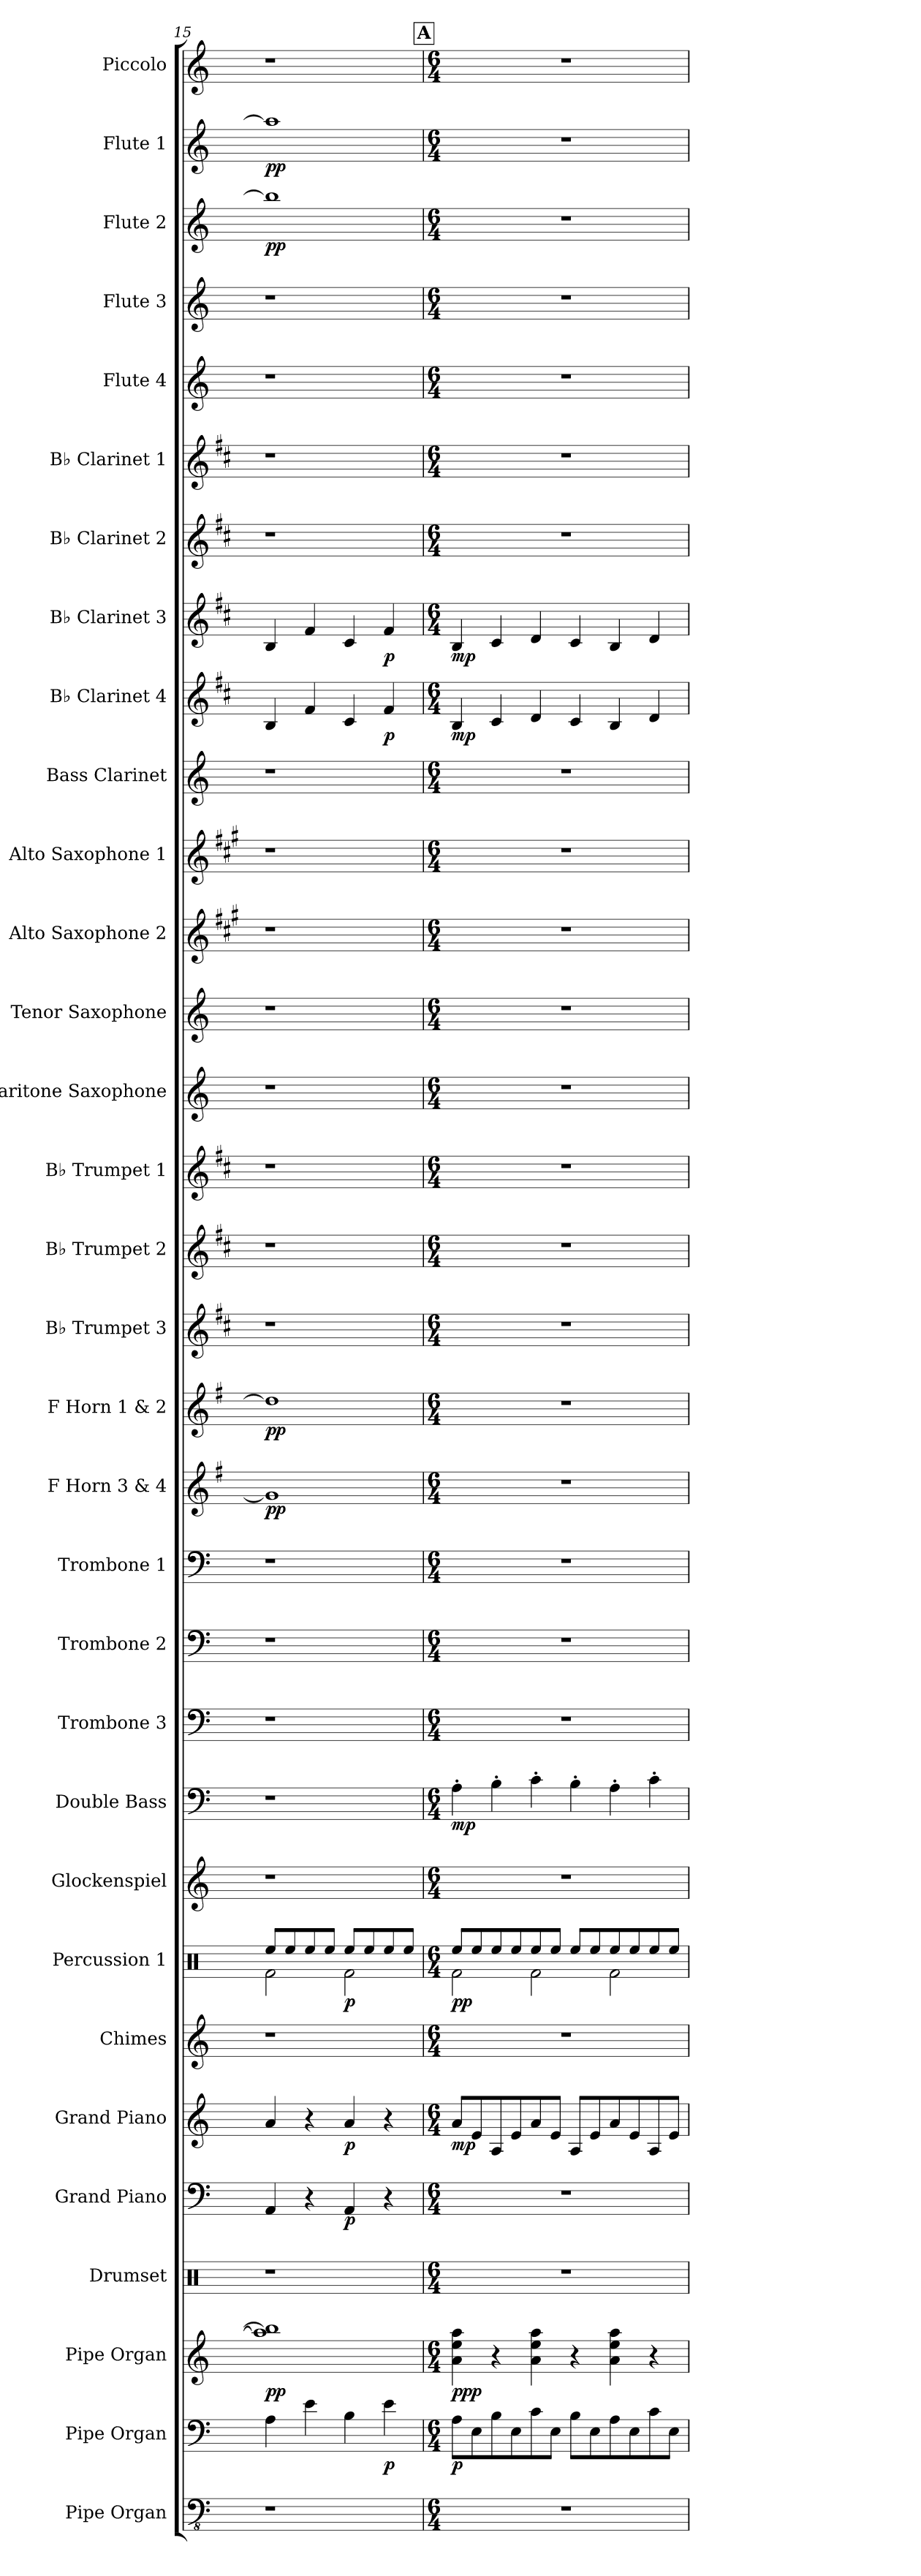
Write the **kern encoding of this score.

**kern	**kern	**dynam	**kern	**dynam	**kern	**kern	**dynam	**kern	**dynam	**kern	**kern	**dynam	**kern	**kern	**dynam	**kern	**kern	**kern	**kern	**dynam	**kern	**dynam	**kern	**kern	**kern	**kern	**kern	**kern	**kern	**kern	**kern	**dynam	**kern	**dynam	**kern	**kern	**kern	**kern	**kern	**dynam	**kern	**dynam	**kern
*part32	*part31	*part31	*part30	*part30	*part29	*part28	*part28	*part27	*part27	*part26	*part25	*part25	*part24	*part23	*part23	*part22	*part21	*part20	*part19	*part19	*part18	*part18	*part17	*part16	*part15	*part14	*part13	*part12	*part11	*part10	*part9	*part9	*part8	*part8	*part7	*part6	*part5	*part4	*part3	*part3	*part2	*part2	*part1
*staff32	*staff31	*staff31	*staff30	*staff30	*staff29	*staff28	*staff28	*staff27	*staff27	*staff26	*staff25	*staff25	*staff24	*staff23	*staff23	*staff22	*staff21	*staff20	*staff19	*staff19	*staff18	*staff18	*staff17	*staff16	*staff15	*staff14	*staff13	*staff12	*staff11	*staff10	*staff9	*staff9	*staff8	*staff8	*staff7	*staff6	*staff5	*staff4	*staff3	*staff3	*staff2	*staff2	*staff1
*I"Pipe Organ	*I"Pipe Organ	*	*I"Pipe Organ	*	*I"Drumset	*I"Grand Piano	*	*I"Grand Piano	*	*I"Chimes	*I"Percussion 1	*	*I"Glockenspiel	*I"Double Bass	*	*I"Trombone 3	*I"Trombone 2	*I"Trombone 1	*I"F Horn 3 &amp; 4	*	*I"F Horn 1 &amp; 2	*	*I"B♭ Trumpet 3	*I"B♭ Trumpet 2	*I"B♭ Trumpet 1	*I"Baritone Saxophone	*I"Tenor Saxophone	*I"Alto Saxophone 2	*I"Alto Saxophone 1	*I"Bass Clarinet	*I"B♭ Clarinet 4	*	*I"B♭ Clarinet 3	*	*I"B♭ Clarinet 2	*I"B♭ Clarinet 1	*I"Flute 4	*I"Flute 3	*I"Flute 2	*	*I"Flute 1	*	*I"Piccolo
*I'Org.	*I'Org.	*	*I'Org.	*	*I'D. Set	*I'Pno.	*	*I'Pno.	*	*I'Cme.	*I'Perc. 1	*	*I'Glk.	*I'Db.	*	*I'Tbn. 3	*I'Tbn. 2	*I'Tbn. 1	*I'F Hn. 3 4	*	*I'F Hn. 1 2	*	*I'B♭ Tpt. 3	*I'B♭ Tpt. 2	*I'B♭ Tpt. 1	*I'Bar. Sax.	*I'T. Sax.	*I'A. Sax. 2	*I'A. Sax. 1	*I'B. Cl.	*I'B♭ Cl. 4	*	*I'B♭ Cl. 3	*	*I'B♭ Cl. 2	*I'B♭ Cl. 1	*I'Fl. 4	*I'Fl. 3	*I'Fl. 2	*	*I'Fl. 1	*	*I'Picc.
*clefFv4	*clefF4	*	*clefG2	*	*clefX	*clefF4	*	*clefG2	*	*clefG2	*clefX	*	*clefG2	*clefF4	*	*clefF4	*clefF4	*clefF4	*clefG2	*	*clefG2	*	*clefG2	*clefG2	*clefG2	*clefG2	*clefG2	*clefG2	*clefG2	*clefG2	*clefG2	*	*clefG2	*	*clefG2	*clefG2	*clefG2	*clefG2	*clefG2	*	*clefG2	*	*clefG2
*	*	*	*	*	*	*	*	*	*	*	*	*	*ITrd-14c-24	*ITrd7c12	*	*	*	*	*ITrd4c7	*	*ITrd4c7	*	*ITrd1c2	*ITrd1c2	*ITrd1c2	*ITrd12c21	*ITrd8c14	*ITrd5c9	*ITrd5c9	*ITrd8c14	*ITrd1c2	*	*ITrd1c2	*	*ITrd1c2	*ITrd1c2	*	*	*	*	*	*	*ITrd-7c-12
*k[]	*k[]	*	*k[]	*	*k[]	*k[]	*	*k[]	*	*k[]	*k[]	*	*k[]	*k[]	*	*k[]	*k[]	*k[]	*k[]	*	*k[]	*	*k[]	*k[]	*k[]	*k[]	*k[]	*k[]	*k[]	*k[]	*k[]	*	*k[]	*	*k[]	*k[]	*k[]	*k[]	*k[]	*	*k[]	*	*k[]
=15	=15	=15	=15	=15	=15	=15	=15	=15	=15	=15	=15	=15	=15	=15	=15	=15	=15	=15	=15	=15	=15	=15	=15	=15	=15	=15	=15	=15	=15	=15	=15	=15	=15	=15	=15	=15	=15	=15	=15	=15	=15	=15	=15
*	*	*	*	*	*	*	*	*	*	*	*^	*	*	*	*	*	*	*	*	*	*	*	*	*	*	*	*	*	*	*	*	*	*	*	*	*	*	*	*	*	*	*	*
!	!	!	!	!LO:DY:b	!	!	!	!	!	!	!	!	!	!	!	!	!	!	!	!	!	!	!	!	!	!	!	!	!	!	!	!	!	!	!	!	!	!	!	!	!	!	!	!
!	!	!	!	!LO:DY:n=1:b	!	!	!	!	!	!	!	!	!	!	!	!	!	!	!	!	!LO:DY:b	!	!LO:DY:b	!	!	!	!	!	!	!	!	!	!	!	!	!	!	!	!	!	!LO:DY:b	!	!LO:DY:b	!
1r	4A\	.	1aa] 1bb]	p p	1r	4AA/	.	4a/	.	1r	8Ree/L	2Rf\	.	1r	1r	.	1r	1r	1r	1c]	pp	1g]	pp	1r	1r	1r	1r	1r	1r	1r	1r	4A/	.	4A/	.	1r	1r	1r	1r	1bb]	pp	1aa]	pp	1r
.	.	.	.	.	.	.	.	.	.	.	8Ree/	.	.	.	.	.	.	.	.	.	.	.	.	.	.	.	.	.	.	.	.	.	.	.	.	.	.	.	.	.	.	.	.	.
.	4e\	.	.	.	.	4r	.	4r	.	.	8Ree/	.	.	.	.	.	.	.	.	.	.	.	.	.	.	.	.	.	.	.	.	4e/	.	4e/	.	.	.	.	.	.	.	.	.	.
.	.	.	.	.	.	.	.	.	.	.	8Ree/J	.	.	.	.	.	.	.	.	.	.	.	.	.	.	.	.	.	.	.	.	.	.	.	.	.	.	.	.	.	.	.	.	.
!	!	!	!	!	!	!	!LO:DY:b	!	!LO:DY:b	!	!	!	!LO:DY:b	!	!	!	!	!	!	!	!	!	!	!	!	!	!	!	!	!	!	!	!	!	!	!	!	!	!	!	!	!	!	!
.	4B\	.	.	.	.	4AA/	p	4a/	p	.	8Ree/L	2Rf\	p	.	.	.	.	.	.	.	.	.	.	.	.	.	.	.	.	.	.	4B/	.	4B/	.	.	.	.	.	.	.	.	.	.
.	.	.	.	.	.	.	.	.	.	.	8Ree/	.	.	.	.	.	.	.	.	.	.	.	.	.	.	.	.	.	.	.	.	.	.	.	.	.	.	.	.	.	.	.	.	.
!	!	!LO:DY:b	!	!	!	!	!	!	!	!	!	!	!	!	!	!	!	!	!	!	!	!	!	!	!	!	!	!	!	!	!	!	!LO:DY:b	!	!LO:DY:b	!	!	!	!	!	!	!	!	!
.	4e\	p	.	.	.	4r	.	4r	.	.	8Ree/	.	.	.	.	.	.	.	.	.	.	.	.	.	.	.	.	.	.	.	.	4e/	p	4e/	p	.	.	.	.	.	.	.	.	.
.	.	.	.	.	.	.	.	.	.	.	8Ree/J	.	.	.	.	.	.	.	.	.	.	.	.	.	.	.	.	.	.	.	.	.	.	.	.	.	.	.	.	.	.	.	.	.
!!LO:REH:place=s1:a:B:fs=14:t=A
=16	=16	=16	=16	=16	=16	=16	=16	=16	=16	=16	=16	=16	=16	=16	=16	=16	=16	=16	=16	=16	=16	=16	=16	=16	=16	=16	=16	=16	=16	=16	=16	=16	=16	=16	=16	=16	=16	=16	=16	=16	=16	=16	=16	=16
*M6/4	*M6/4	*	*M6/4	*	*M6/4	*M6/4	*	*M6/4	*	*M6/4	*M6/4	*	*	*M6/4	*M6/4	*	*M6/4	*M6/4	*M6/4	*M6/4	*	*M6/4	*	*M6/4	*M6/4	*M6/4	*M6/4	*M6/4	*M6/4	*M6/4	*M6/4	*M6/4	*	*M6/4	*	*M6/4	*M6/4	*M6/4	*M6/4	*M6/4	*	*M6/4	*	*M6/4
!	!	!LO:DY:b	!	!LO:DY:b	!	!	!	!	!	!	!	!	!	!	!	!	!	!	!	!	!	!	!	!	!	!	!	!	!	!	!	!	!	!	!	!	!	!	!	!	!	!	!	!
!	!	!	!	!LO:DY:n=1:b	!	!	!	!	!	!	!	!	!	!	!	!	!	!	!	!	!	!	!	!	!	!	!	!	!	!	!	!	!	!	!	!	!	!	!	!	!	!	!	!
!	!	!	!	!LO:DY:n=2:b	!	!	!	!	!LO:DY:b	!	!	!	!LO:DY:b	!	!	!	!	!	!	!	!	!	!	!	!	!	!	!	!	!	!	!	!	!	!	!	!	!	!	!	!	!	!	!
!	!	!	!	!	!	!	!	!	!	!	!	!	!LO:DY:n=1:b	!	!	!LO:DY:b	!	!	!	!	!	!	!	!	!	!	!	!	!	!	!	!	!LO:DY:b	!	!LO:DY:b	!	!	!	!	!	!	!	!	!
1.r	8A\L	p	4a\ 4ee\ 4aa\	p p p	1.r	1.r	.	8a/L	mp	1.r	8Ree/L	2Rf\	p p	1.r	4AA'\	mp	1.r	1.r	1.r	1.r	.	1.r	.	1.r	1.r	1.r	1.r	1.r	1.r	1.r	1.r	4A/	mp	4A/	mp	1.r	1.r	1.r	1.r	1.r	.	1.r	.	1.r
.	8E\	.	.	.	.	.	.	8e/	.	.	8Ree/	.	.	.	.	.	.	.	.	.	.	.	.	.	.	.	.	.	.	.	.	.	.	.	.	.	.	.	.	.	.	.	.	.
.	8B\	.	4r	.	.	.	.	8A/	.	.	8Ree/	.	.	.	4BB'\	.	.	.	.	.	.	.	.	.	.	.	.	.	.	.	.	4B/	.	4B/	.	.	.	.	.	.	.	.	.	.
.	8E\	.	.	.	.	.	.	8e/	.	.	8Ree/	.	.	.	.	.	.	.	.	.	.	.	.	.	.	.	.	.	.	.	.	.	.	.	.	.	.	.	.	.	.	.	.	.
.	8c\	.	4a\ 4ee\ 4aa\	.	.	.	.	8a/	.	.	8Ree/	2Rf\	.	.	4C'\	.	.	.	.	.	.	.	.	.	.	.	.	.	.	.	.	4c/	.	4c/	.	.	.	.	.	.	.	.	.	.
.	8E\J	.	.	.	.	.	.	8e/J	.	.	8Ree/J	.	.	.	.	.	.	.	.	.	.	.	.	.	.	.	.	.	.	.	.	.	.	.	.	.	.	.	.	.	.	.	.	.
.	8B\L	.	4r	.	.	.	.	8A/L	.	.	8Ree/L	.	.	.	4BB'\	.	.	.	.	.	.	.	.	.	.	.	.	.	.	.	.	4B/	.	4B/	.	.	.	.	.	.	.	.	.	.
.	8E\	.	.	.	.	.	.	8e/	.	.	8Ree/	.	.	.	.	.	.	.	.	.	.	.	.	.	.	.	.	.	.	.	.	.	.	.	.	.	.	.	.	.	.	.	.	.
.	8A\	.	4a\ 4ee\ 4aa\	.	.	.	.	8a/	.	.	8Ree/	2Rf\	.	.	4AA'\	.	.	.	.	.	.	.	.	.	.	.	.	.	.	.	.	4A/	.	4A/	.	.	.	.	.	.	.	.	.	.
.	8E\	.	.	.	.	.	.	8e/	.	.	8Ree/	.	.	.	.	.	.	.	.	.	.	.	.	.	.	.	.	.	.	.	.	.	.	.	.	.	.	.	.	.	.	.	.	.
.	8c\	.	4r	.	.	.	.	8A/	.	.	8Ree/	.	.	.	4C'\	.	.	.	.	.	.	.	.	.	.	.	.	.	.	.	.	4c/	.	4c/	.	.	.	.	.	.	.	.	.	.
.	8E\J	.	.	.	.	.	.	8e/J	.	.	8Ree/J	.	.	.	.	.	.	.	.	.	.	.	.	.	.	.	.	.	.	.	.	.	.	.	.	.	.	.	.	.	.	.	.	.
*	*	*	*	*	*	*	*	*	*	*	*v	*v	*	*	*	*	*	*	*	*	*	*	*	*	*	*	*	*	*	*	*	*	*	*	*	*	*	*	*	*	*	*	*	*
=	=	=	=	=	=	=	=	=	=	=	=	=	=	=	=	=	=	=	=	=	=	=	=	=	=	=	=	=	=	=	=	=	=	=	=	=	=	=	=	=	=	=	=
*-	*-	*-	*-	*-	*-	*-	*-	*-	*-	*-	*-	*-	*-	*-	*-	*-	*-	*-	*-	*-	*-	*-	*-	*-	*-	*-	*-	*-	*-	*-	*-	*-	*-	*-	*-	*-	*-	*-	*-	*-	*-	*-	*-
